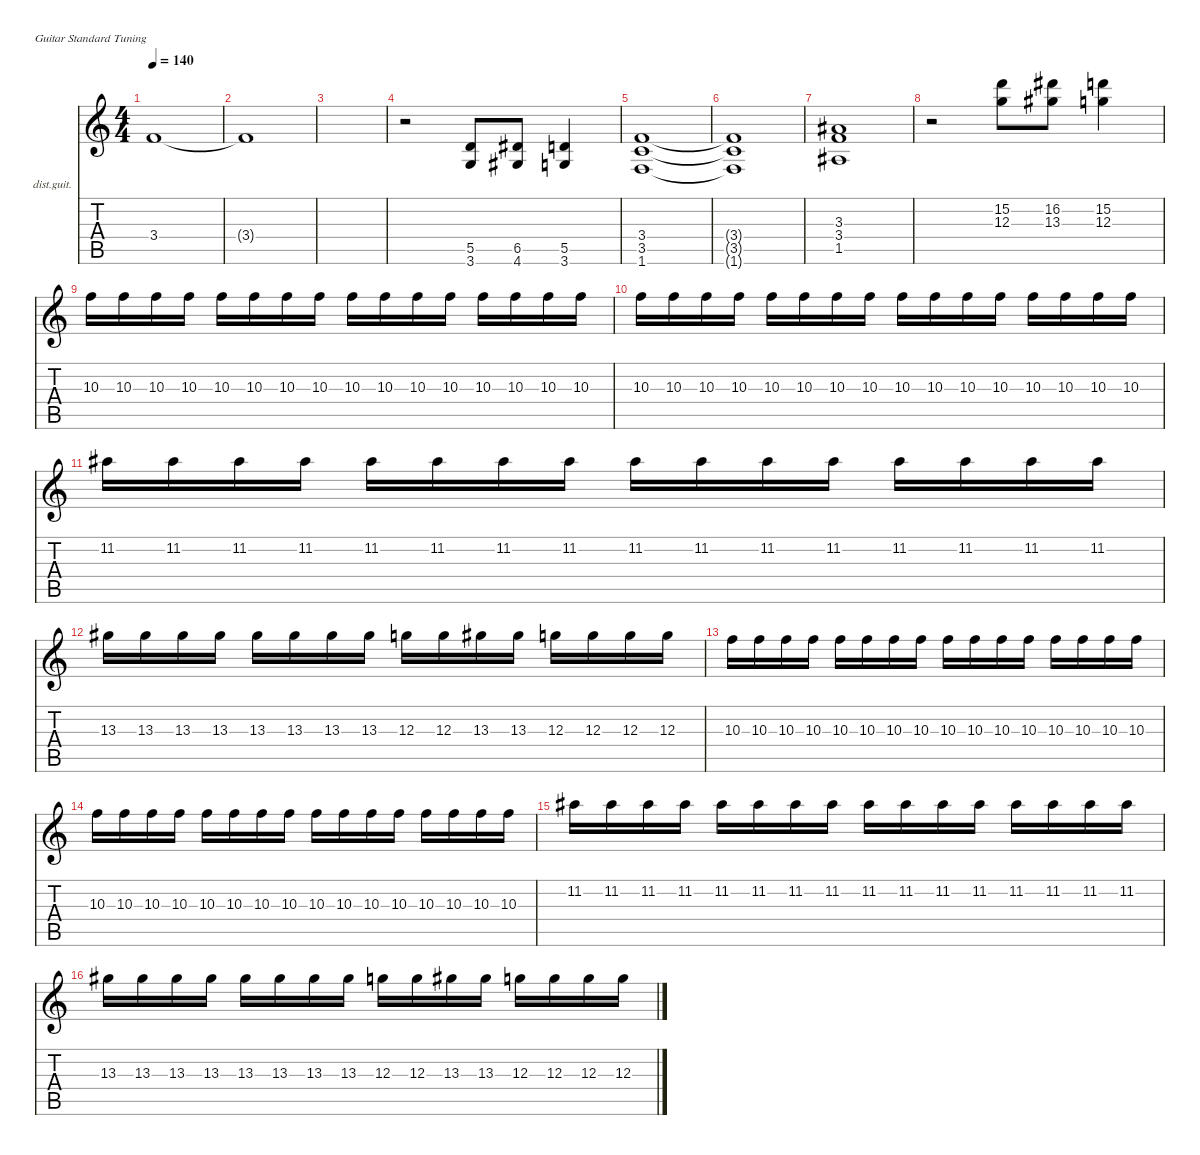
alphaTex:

\defaultSystemsLayout 4
\hideDynamics
\bracketExtendMode nobrackets
\firstSystemTrackNameOrientation horizontal
\otherSystemsTrackNameOrientation horizontal
\track ("Distortion Guitar" "dist.guit.") {solo instrument distortionguitar}
\staff {score tabs}
\tuning (E4 B3 G3 D3 A2 E2)
\ts (4 4)
\tempo 140
\clef g2
\ks c
3.4{t}.1{dy mf} |
3.4{t}.1 |
|
r.2 (3.6 5.5).8 (4.6{acc #} 6.5{acc #}).8 (3.6 5.5).4 |
(1.6 3.5 3.4).1 |
(1.6{t} 3.5{t} 3.4{t}).1 |
(1.5{acc #} 3.4 3.3{acc #}).1 |
r.2 (12.3 15.2).8 (13.3{acc #} 16.2{acc #}).8 (12.3 15.2).4 |
10.3.16 10.3.16 10.3.16 10.3.16 10.3.16 10.3.16 10.3.16 10.3.16 10.3.16 10.3.16 10.3.16 10.3.16 10.3.16 10.3.16 10.3.16 10.3.16 |
10.3.16 10.3.16 10.3.16 10.3.16 10.3.16 10.3.16 10.3.16 10.3.16 10.3.16 10.3.16 10.3.16 10.3.16 10.3.16 10.3.16 10.3.16 10.3.16 |
11.2{acc #}.16 11.2{acc #}.16 11.2{acc #}.16 11.2{acc #}.16 11.2{acc #}.16 11.2{acc #}.16 11.2{acc #}.16 11.2{acc #}.16 11.2{acc #}.16 11.2{acc #}.16 11.2{acc #}.16 11.2{acc #}.16 11.2{acc #}.16 11.2{acc #}.16 11.2{acc #}.16 11.2{acc #}.16 |
13.3{acc #}.16 13.3{acc #}.16 13.3{acc #}.16 13.3{acc #}.16 13.3{acc #}.16 13.3{acc #}.16 13.3{acc #}.16 13.3{acc #}.16 12.3.16 12.3.16 13.3{acc #}.16 13.3{acc #}.16 12.3.16 12.3.16 12.3.16 12.3.16 |
10.3.16 10.3.16 10.3.16 10.3.16 10.3.16 10.3.16 10.3.16 10.3.16 10.3.16 10.3.16 10.3.16 10.3.16 10.3.16 10.3.16 10.3.16 10.3.16 |
10.3.16 10.3.16 10.3.16 10.3.16 10.3.16 10.3.16 10.3.16 10.3.16 10.3.16 10.3.16 10.3.16 10.3.16 10.3.16 10.3.16 10.3.16 10.3.16 |
11.2{acc #}.16 11.2{acc #}.16 11.2{acc #}.16 11.2{acc #}.16 11.2{acc #}.16 11.2{acc #}.16 11.2{acc #}.16 11.2{acc #}.16 11.2{acc #}.16 11.2{acc #}.16 11.2{acc #}.16 11.2{acc #}.16 11.2{acc #}.16 11.2{acc #}.16 11.2{acc #}.16 11.2{acc #}.16 |
13.3{acc #}.16 13.3{acc #}.16 13.3{acc #}.16 13.3{acc #}.16 13.3{acc #}.16 13.3{acc #}.16 13.3{acc #}.16 13.3{acc #}.16 12.3.16 12.3.16 13.3{acc #}.16 13.3{acc #}.16 12.3.16 12.3.16 12.3.16 12.3.16
